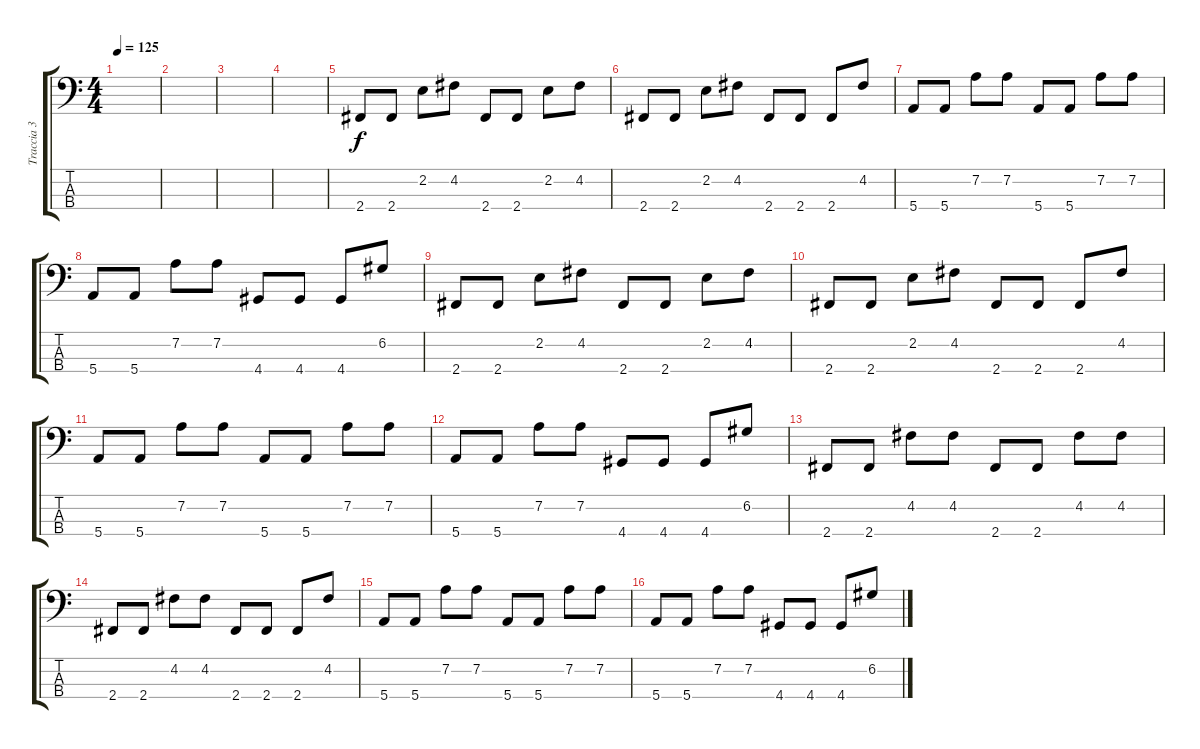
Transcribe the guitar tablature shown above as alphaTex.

\track ("Traccia 3" "Traccia 3") {instrument electricbasspick}
\staff {score tabs}
\tuning (G2 D2 A1 E1) {hide}
\ts (4 4)
\tempo 125
\clef f4
\ks c
|
|
|
|
2.4.8 2.4.8 2.2.8 4.2.8 2.4.8 2.4.8 2.2.8 4.2.8 |
2.4.8 2.4.8 2.2.8 4.2.8 2.4.8 2.4.8 2.4.8 4.2.8 |
5.4.8 5.4.8 7.2.8 7.2.8 5.4.8 5.4.8 7.2.8 7.2.8 |
5.4.8 5.4.8 7.2.8 7.2.8 4.4.8 4.4.8 4.4.8 6.2.8 |
2.4.8 2.4.8 2.2.8 4.2.8 2.4.8 2.4.8 2.2.8 4.2.8 |
2.4.8 2.4.8 2.2.8 4.2.8 2.4.8 2.4.8 2.4.8 4.2.8 |
5.4.8 5.4.8 7.2.8 7.2.8 5.4.8 5.4.8 7.2.8 7.2.8 |
5.4.8 5.4.8 7.2.8 7.2.8 4.4.8 4.4.8 4.4.8 6.2.8 |
2.4.8 2.4.8 4.2.8 4.2.8 2.4.8 2.4.8 4.2.8 4.2.8 |
2.4.8 2.4.8 4.2.8 4.2.8 2.4.8 2.4.8 2.4.8 4.2.8 |
5.4.8 5.4.8 7.2.8 7.2.8 5.4.8 5.4.8 7.2.8 7.2.8 |
5.4.8 5.4.8 7.2.8 7.2.8 4.4.8 4.4.8 4.4.8 6.2.8
